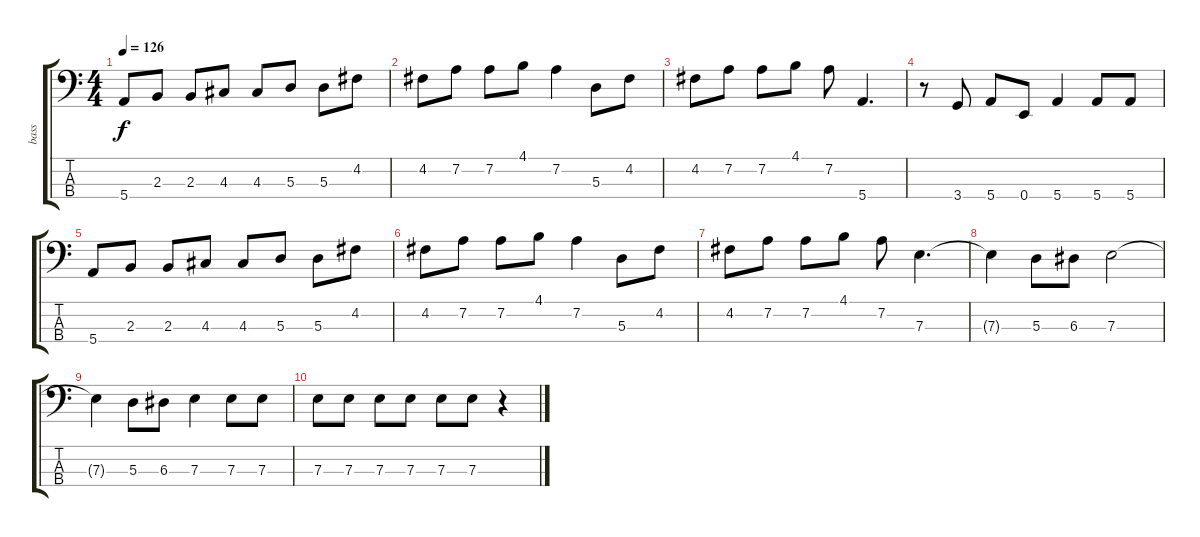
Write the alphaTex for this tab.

\track ("bass" "bass") {instrument electricbassfinger}
\staff {score tabs}
\tuning (G2 D2 A1 E1) {hide}
\ts (4 4)
\tempo 126
\clef f4
\ks c
5.4.8{dy f} 2.3.8 2.3.8 4.3.8 4.3.8 5.3.8 5.3.8 4.2.8 |
4.2.8 7.2.8 7.2.8 4.1.8 7.2.4 5.3.8 4.2.8 |
4.2.8 7.2.8 7.2.8 4.1.8 7.2.8 5.4.4{d} |
r.8 3.4.8 5.4.8 0.4.8 5.4.4 5.4.8 5.4.8 |
5.4.8 2.3.8 2.3.8 4.3.8 4.3.8 5.3.8 5.3.8 4.2.8 |
4.2.8 7.2.8 7.2.8 4.1.8 7.2.4 5.3.8 4.2.8 |
4.2.8 7.2.8 7.2.8 4.1.8 7.2.8 7.3.4{d} |
7.3{t}.4 5.3.8 6.3.8 7.3.2 |
7.3{t}.4 5.3.8 6.3.8 7.3.4 7.3.8 7.3.8 |
7.3.8 7.3.8 7.3.8 7.3.8 7.3.8 7.3.8 r.4
